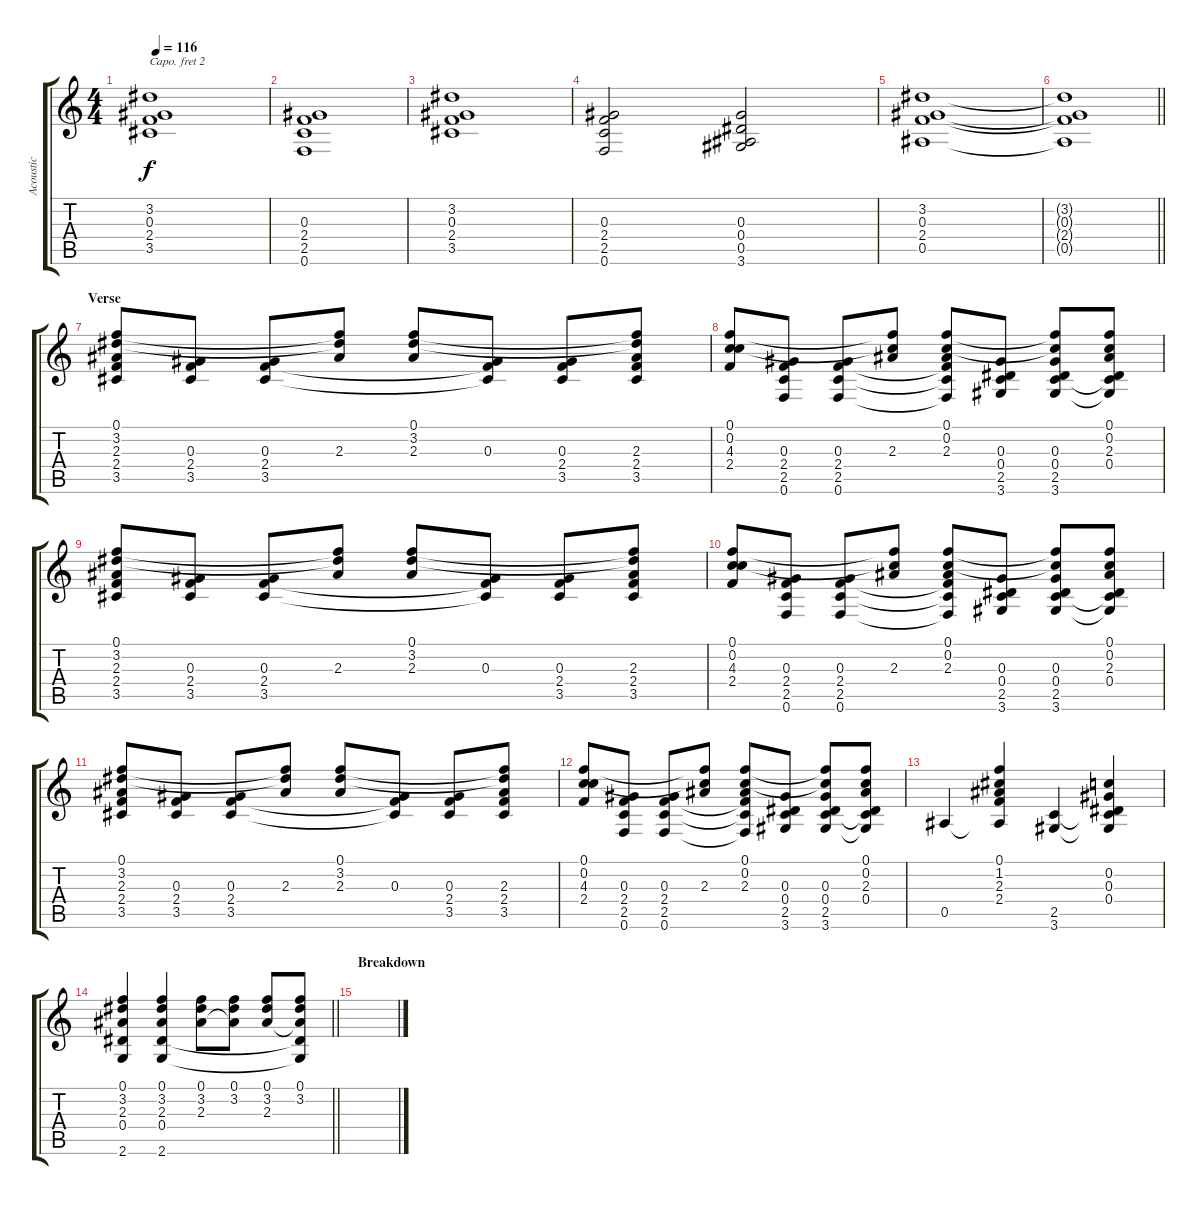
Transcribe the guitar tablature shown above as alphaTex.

\track ("Acoustic" "Acoustic") {instrument acousticguitarsteel}
\staff {score tabs}
\capo 2
\tuning (Eb4 Bb3 Gb3 Db3 Ab2 Eb2) {hide}
\ts (4 4)
\tempo 116
\clef g2
\ks c
(3.2 0.3 2.4 3.5).1{dy f} |
(0.3 2.4 2.5 0.6).1 |
(3.2 0.3 2.4 3.5).1 |
(0.3 2.4 2.5 0.6).2 (0.3 0.4 0.5 3.6).2 |
(3.2 0.3 2.4 0.5).1 |
\barLineRight lightlight
(3.2{t} 0.3{t} 2.4{t} 0.5{t}).1 |
\section ("" "Verse")
(0.1 3.2 2.3 2.4 3.5).8 (0.3 2.4 3.5).8 (0.3 2.4 3.5).8 (0.1{t} 3.2{t} 2.3).8 (0.1 3.2 2.3).8 (0.3 2.4{t} 3.5{t}).8 (0.3 2.4 3.5).8 (0.1{t} 3.2{t} 2.3 2.4 3.5).8 |
(0.1 0.2 4.3 2.4).8 (0.3 2.4 2.5 0.6).8 (0.3 2.4 2.5 0.6).8 (0.1{t} 0.2{t} 2.3).8 (0.1 0.2 2.3 2.4{t} 2.5{t} 0.6{t}).8 (0.3 0.4 2.5 3.6).8 (0.1{t} 0.2{t} 0.3 0.4 2.5 3.6).8 (0.1 0.2 2.3 0.4 2.5{t} 3.6{t}).8 |
(0.1 3.2 2.3 2.4 3.5).8 (0.3 2.4 3.5).8 (0.3 2.4 3.5).8 (0.1{t} 3.2{t} 2.3).8 (0.1 3.2 2.3).8 (0.3 2.4{t} 3.5{t}).8 (0.3 2.4 3.5).8 (0.1{t} 3.2{t} 2.3 2.4 3.5).8 |
(0.1 0.2 4.3 2.4).8 (0.3 2.4 2.5 0.6).8 (0.3 2.4 2.5 0.6).8 (0.1{t} 0.2{t} 2.3).8 (0.1 0.2 2.3 2.4{t} 2.5{t} 0.6{t}).8 (0.3 0.4 2.5 3.6).8 (0.1{t} 0.2{t} 0.3 0.4 2.5 3.6).8 (0.1 0.2 2.3 0.4 2.5{t} 3.6{t}).8 |
(0.1 3.2 2.3 2.4 3.5).8 (0.3 2.4 3.5).8 (0.3 2.4 3.5).8 (0.1{t} 3.2{t} 2.3).8 (0.1 3.2 2.3).8 (0.3 2.4{t} 3.5{t}).8 (0.3 2.4 3.5).8 (0.1{t} 3.2{t} 2.3 2.4 3.5).8 |
(0.1 0.2 4.3 2.4).8 (0.3 2.4 2.5 0.6).8 (0.3 2.4 2.5 0.6).8 (0.1{t} 0.2{t} 2.3).8 (0.1 0.2 2.3 2.4{t} 2.5{t} 0.6{t}).8 (0.3 0.4 2.5 3.6).8 (0.1{t} 0.2{t} 0.3 0.4 2.5 3.6).8 (0.1 0.2 2.3 0.4 2.5{t} 3.6{t}).8 |
0.5.4 (0.1 1.2 2.3 2.4 0.5{t}).4 (2.5 3.6).4 (0.2 0.3 0.4 2.5{t} 3.6{t}).4 |
\barLineRight lightlight
(0.1 3.2 2.3 0.4 2.6).4 (0.1 3.2 2.3 0.4 2.6).4 (0.1 3.2 2.3).8 (0.1 3.2 2.3{t}).8 (0.1 3.2 2.3).8 (0.1 3.2 2.3{t} 0.4{t} 2.6{t}).8 |
\section ("" "Breakdown")
